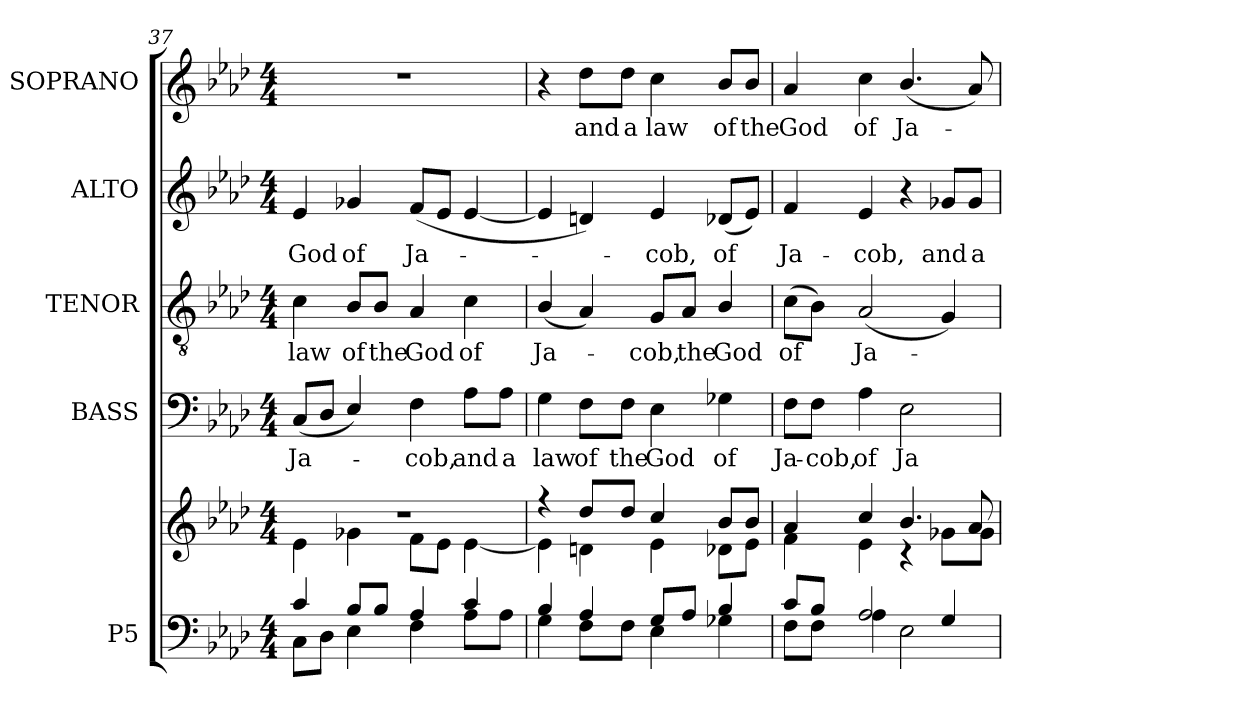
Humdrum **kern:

**kern	**kern	**kern	**text	**kern	**text	**kern	**text	**kern	**text
*part5	*part5	*part4	*part4	*part3	*part3	*part2	*part2	*part1	*part1
*staff6	*staff5	*staff4	*staff4	*staff3	*staff3	*staff2	*staff2	*staff1	*staff1
*I"P5	*	*I"BASS	*	*I"TENOR	*	*I"ALTO	*	*I"SOPRANO	*
*clefF4	*clefG2	*clefF4	*	*clefGv2	*	*clefG2	*	*clefG2	*
*	*	*	*	*ITrd7c12	*	*	*	*	*
*k[b-e-a-d-]	*k[b-e-a-d-]	*k[b-e-a-d-]	*	*k[b-e-a-d-]	*	*k[b-e-a-d-]	*	*k[b-e-a-d-]	*
*A-:	*A-:	*A-:	*	*A-:	*	*A-:	*	*A-:	*
*M4/4	*M4/4	*M4/4	*	*M4/4	*	*M4/4	*	*M4/4	*
=37	=37	=37	=37	=37	=37	=37	=37	=37	=37
*^	*^	*	*	*	*	*	*	*	*
!	!	!	!	!	!LO:LY:b:color=#000000	!	!	!	!	!	!
!	!	!	!	!	!	!	!LO:LY:b:color=#000000	!	!	!	!
!	!	!	!	!	!	!	!	!	!LO:LY:b:color=#000000	!	!
4ci/	8Ci\L	1r	4e-i\	(8Ci/L	Ja-	4Ci\	law	4e-i/	God	1r	.
.	8D-i\J	.	.	8D-i/J	.	.	.	.	.	.	.
!	!	!	!	!	!	!	!LO:LY:b:color=#000000	!	!	!	!
!	!	!	!	!	!	!	!	!	!LO:LY:b:color=#000000	!	!
8B-i/L	4E-i\	.	4g-Xi\	4E-i/)	.	8BB-i/L	of	4g-Xi/	of	.	.
!	!	!	!	!	!	!	!LO:LY:b:color=#000000	!	!	!	!
8B-i/J	.	.	.	.	.	8BB-i/J	the	.	.	.	.
!	!	!	!	!	!LO:LY:b:color=#000000	!	!	!	!	!	!
!	!	!	!	!	!	!	!LO:LY:b:color=#000000	!	!	!	!
!	!	!	!	!	!	!	!	!	!LO:LY:b:color=#000000	!	!
4A-i/	4Fi\	.	8fi\L	4Fi\	-cob,	4AA-i/	God	(8fi/L	Ja-	.	.
.	.	.	8e-i\J	.	.	.	.	8e-i/J	.	.	.
!	!	!	!	!	!LO:LY:b:color=#000000	!	!	!	!	!	!
!	!	!	!	!	!	!	!LO:LY:b:color=#000000	!	!	!	!
4ci/	8A-i\L	.	[4e-i\	8A-i\L	and	4Ci\	of	[4e-i/	.	.	.
!	!	!	!	!	!LO:LY:b:color=#000000	!	!	!	!	!	!
.	8A-i\J	.	.	8A-i\J	a	.	.	.	.	.	.
!!LO:LB:g=z
=38	=38	=38	=38	=38	=38	=38	=38	=38	=38	=38	=38
!	!	!	!	!	!LO:LY:b:color=#000000	!	!	!	!	!	!
!	!	!	!	!	!	!	!LO:LY:b:color=#000000	!	!	!	!
4B-i/	4Gi\	4r	4e-i\]	4Gi\	law	(4BB-i/	Ja-	4e-i/]	.	4r	.
!	!	!	!	!	!LO:LY:b:color=#000000	!	!	!	!	!	!
!	!	!	!	!	!	!	!	!	!	!	!LO:LY:b:color=#000000
4A-i/	8Fi\L	8dd-i/L	4dni\	8Fi\L	of	4AA-i/)	.	4dni/)	.	8dd-i\L	and
!	!	!	!	!	!LO:LY:b:color=#000000	!	!	!	!	!	!
!	!	!	!	!	!	!	!	!	!	!	!LO:LY:b:color=#000000
.	8Fi\J	8dd-i/J	.	8Fi\J	the	.	.	.	.	8dd-i\J	a
!	!	!	!	!	!LO:LY:b:color=#000000	!	!	!	!	!	!
!	!	!	!	!	!	!	!LO:LY:b:color=#000000	!	!	!	!
!	!	!	!	!	!	!	!	!	!LO:LY:b:color=#000000	!	!
!	!	!	!	!	!	!	!	!	!	!	!LO:LY:b:color=#000000
8Gi/L	4E-i\	4cci/	4e-i\	4E-i\	God	8GGi/L	-cob,	4e-i/	-cob,	4cci\	law
!	!	!	!	!	!	!	!LO:LY:b:color=#000000	!	!	!	!
8A-i/J	.	.	.	.	.	8AA-i/J	the	.	.	.	.
!	!	!	!	!	!LO:LY:b:color=#000000	!	!	!	!	!	!
!	!	!	!	!	!	!	!LO:LY:b:color=#000000	!	!	!	!
!	!	!	!	!	!	!	!	!	!LO:LY:b:color=#000000	!	!
!	!	!	!	!	!	!	!	!	!	!	!LO:LY:b:color=#000000
4B-i/	4G-Xi\	8b-i/L	8d-Xi\L	4G-Xi\	of	4BB-i/	God	(8d-Xi/L	of	8b-i/L	of
!	!	!	!	!	!	!	!	!	!	!	!LO:LY:b:color=#000000
.	.	8b-i/J	8e-i\J	.	.	.	.	8e-i/J)	.	8b-i/J	the
=39	=39	=39	=39	=39	=39	=39	=39	=39	=39	=39	=39
!	!	!	!	!	!LO:LY:b:color=#000000	!	!	!	!	!	!
!	!	!	!	!	!	!	!LO:LY:b:color=#000000	!	!	!	!
!	!	!	!	!	!	!	!	!	!LO:LY:b:color=#000000	!	!
!	!	!	!	!	!	!	!	!	!	!	!LO:LY:b:color=#000000
8ci/L	8Fi\L	4a-i/	4fi\	8Fi\L	Ja-	(8Ci\L	of	4fi/	Ja-	4a-i/	God
!	!	!	!	!	!LO:LY:b:color=#000000	!	!	!	!	!	!
8B-i/J	8Fi\J	.	.	8Fi\J	-cob,	8BB-i\J)	.	.	.	.	.
!	!	!	!	!	!LO:LY:b:color=#000000	!	!	!	!	!	!
!	!	!	!	!	!	!	!LO:LY:b:color=#000000	!	!	!	!
!	!	!	!	!	!	!	!	!	!LO:LY:b:color=#000000	!	!
!	!	!	!	!	!	!	!	!	!	!	!LO:LY:b:color=#000000
2A-i/	4A-i\	4cci/	4e-i\	4A-i\	of	(2AA-i/	Ja-	4e-i/	-cob,	4cci\	of
!	!	!	!	!	!LO:LY:b:color=#000000	!	!	!	!	!	!
!	!	!	!	!	!	!	!	!	!	!	!LO:LY:b:color=#000000
.	2E-i\	4.b-i/	4r	2E-i\	Ja-	.	.	4r	.	(4.b-i/	Ja-
!	!	!	!	!	!	!	!	!	!LO:LY:b:color=#000000	!	!
4Gi/	.	.	8g-Xi\L	.	.	4GGi/)	.	8g-Xi/L	and	.	.
!	!	!	!	!	!	!	!	!	!LO:LY:b:color=#000000	!	!
.	.	8a-i/	8g-i\J	.	.	.	.	8g-i/J	a	8a-i/)	.
*v	*v	*	*	*	*	*	*	*	*	*	*
*	*v	*v	*	*	*	*	*	*	*	*
=	=	=	=	=	=	=	=	=	=
*-	*-	*-	*-	*-	*-	*-	*-	*-	*-
